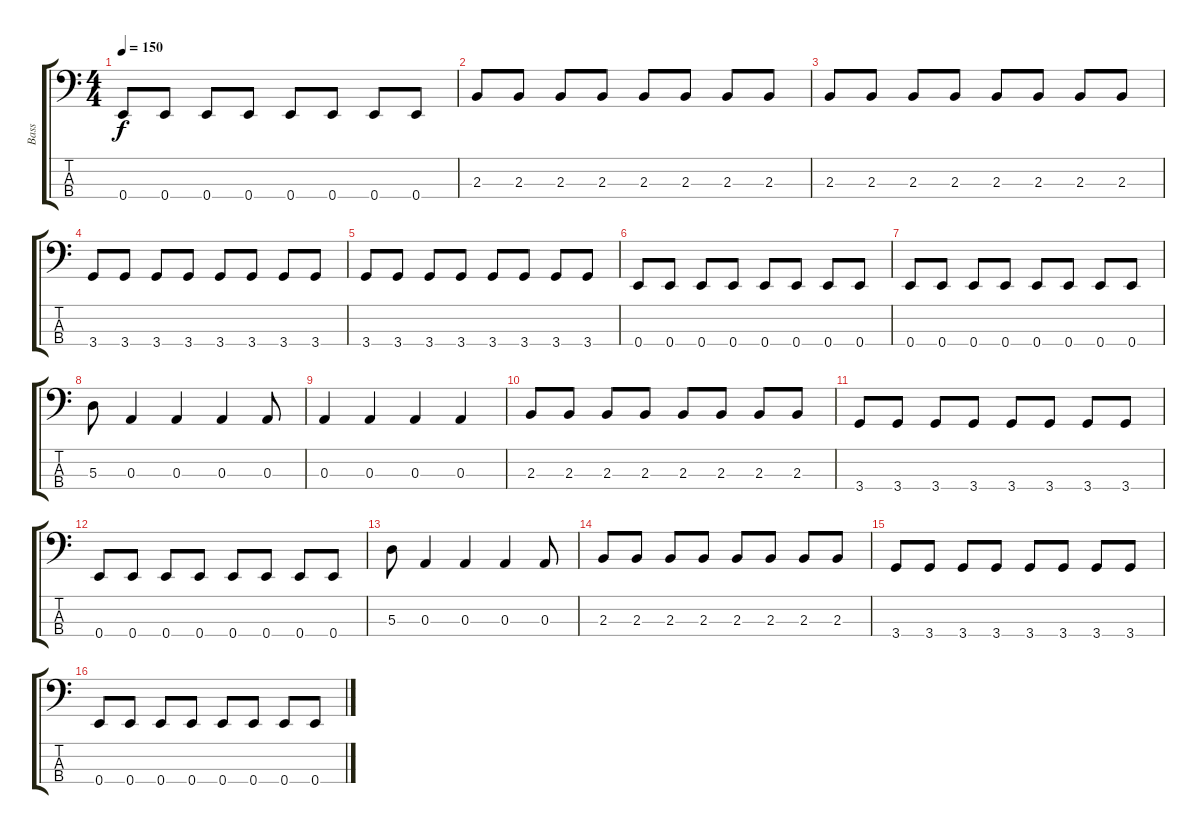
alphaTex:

\track ("Bass" "Bass") {instrument electricbassfinger}
\staff {score tabs}
\tuning (G2 D2 A1 E1) {hide}
\ts (4 4)
\tempo 150
\clef f4
\ks c
0.4.8{dy f} 0.4.8 0.4.8 0.4.8 0.4.8 0.4.8 0.4.8 0.4.8 |
2.3.8 2.3.8 2.3.8 2.3.8 2.3.8 2.3.8 2.3.8 2.3.8 |
2.3.8 2.3.8 2.3.8 2.3.8 2.3.8 2.3.8 2.3.8 2.3.8 |
3.4.8 3.4.8 3.4.8 3.4.8 3.4.8 3.4.8 3.4.8 3.4.8 |
3.4.8 3.4.8 3.4.8 3.4.8 3.4.8 3.4.8 3.4.8 3.4.8 |
0.4.8 0.4.8 0.4.8 0.4.8 0.4.8 0.4.8 0.4.8 0.4.8 |
0.4.8 0.4.8 0.4.8 0.4.8 0.4.8 0.4.8 0.4.8 0.4.8 |
5.3.8 0.3.4 0.3.4 0.3.4 0.3.8 |
0.3.4 0.3.4 0.3.4 0.3.4 |
2.3.8 2.3.8 2.3.8 2.3.8 2.3.8 2.3.8 2.3.8 2.3.8 |
3.4.8 3.4.8 3.4.8 3.4.8 3.4.8 3.4.8 3.4.8 3.4.8 |
0.4.8 0.4.8 0.4.8 0.4.8 0.4.8 0.4.8 0.4.8 0.4.8 |
5.3.8 0.3.4 0.3.4 0.3.4 0.3.8 |
2.3.8 2.3.8 2.3.8 2.3.8 2.3.8 2.3.8 2.3.8 2.3.8 |
3.4.8 3.4.8 3.4.8 3.4.8 3.4.8 3.4.8 3.4.8 3.4.8 |
0.4.8 0.4.8 0.4.8 0.4.8 0.4.8 0.4.8 0.4.8 0.4.8
